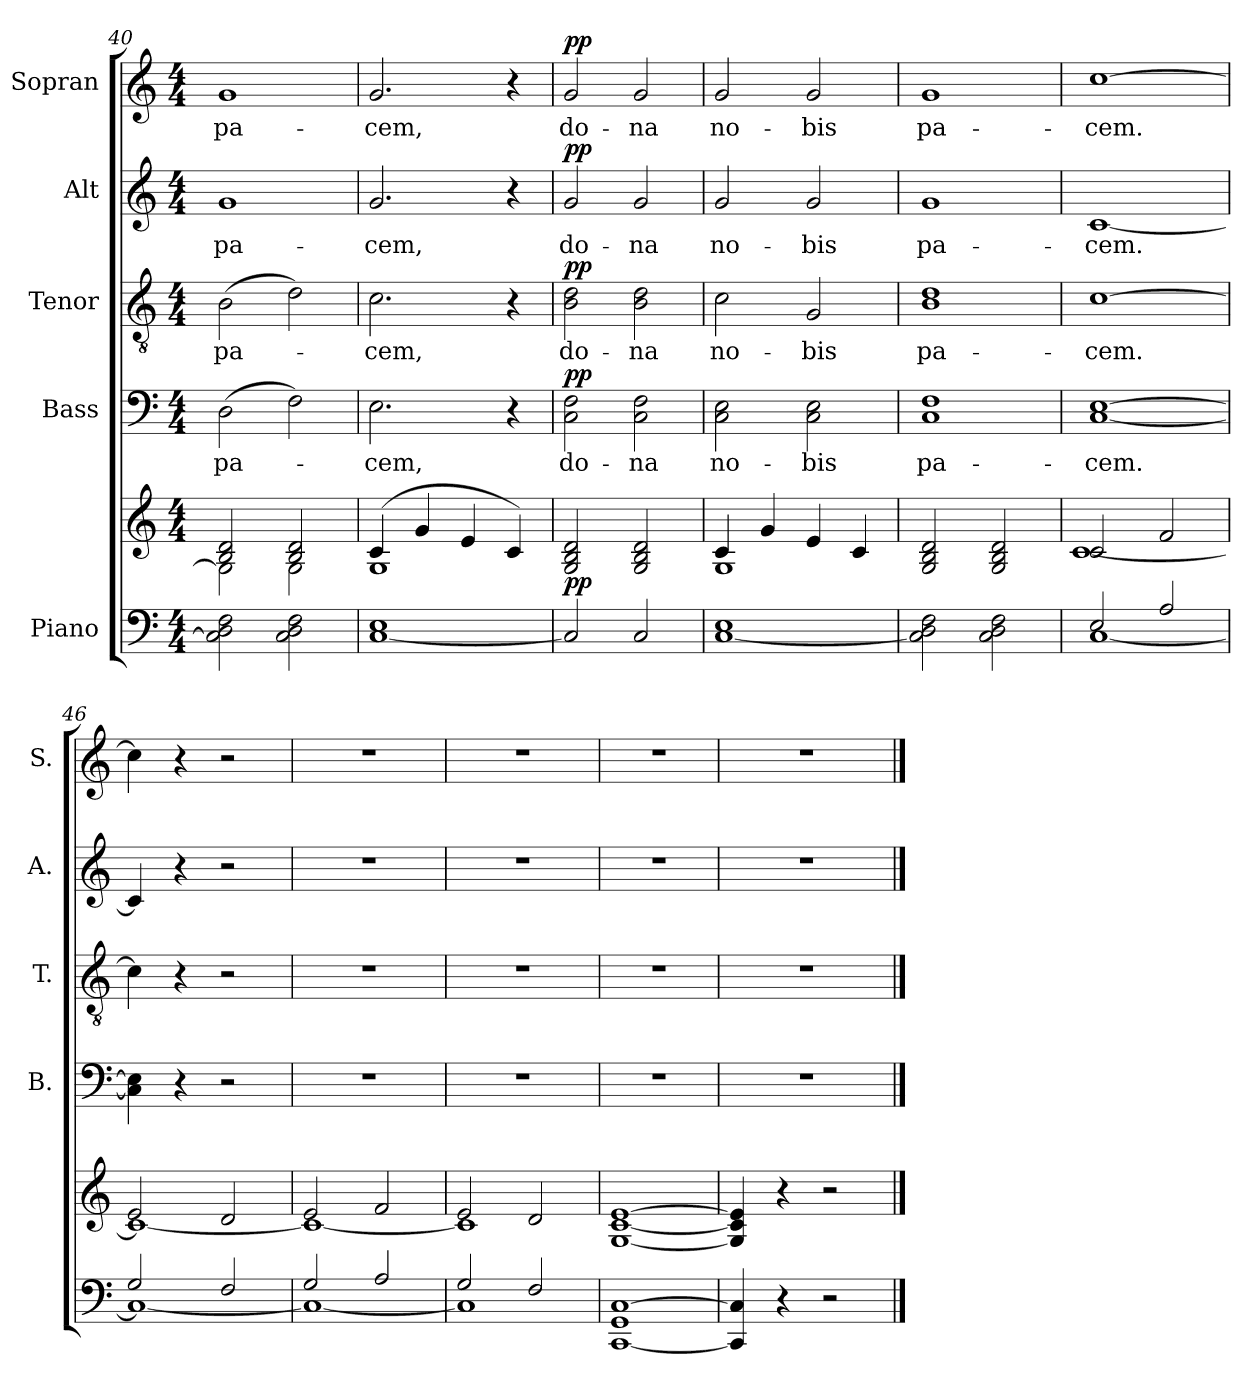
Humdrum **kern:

**kern	**kern	**dynam	**kern	**text	**dynam	**kern	**text	**dynam	**kern	**text	**dynam	**kern	**text	**dynam
*part5	*part5	*part5	*part4	*part4	*part4	*part3	*part3	*part3	*part2	*part2	*part2	*part1	*part1	*part1
*staff6	*staff5	*staff5/6	*staff4	*staff4	*staff4	*staff3	*staff3	*staff3	*staff2	*staff2	*staff2	*staff1	*staff1	*staff1
*I"Piano	*	*	*I"Bass	*	*	*I"Tenor	*	*	*I"Alt	*	*	*I"Sopran	*	*
*	*	*	*I'B.	*	*	*I'T.	*	*	*I'A.	*	*	*I'S.	*	*
!!LO:PB:g=z
*clefF4	*clefG2	*	*clefF4	*	*	*clefGv2	*	*	*clefG2	*	*	*clefG2	*	*
*k[]	*k[]	*	*k[]	*	*	*k[]	*	*	*k[]	*	*	*k[]	*	*
*M4/4	*M4/4	*	*M4/4	*	*	*M4/4	*	*	*M4/4	*	*	*M4/4	*	*
=40	=40	=40	=40	=40	=40	=40	=40	=40	=40	=40	=40	=40	=40	=40
*	*^	*	*	*	*	*	*	*	*	*	*	*	*	*
2C\] 2D\ 2F\	2B/ 2d/	2G\]	.	(>2D\	pa-	.	(>2B\	pa-	.	1g	pa-	.	1g	pa-	.
2C\ 2D\ 2F\	2B/ 2d/	2G\	.	2F\)	.	.	2d\)	.	.	.	.	.	.	.	.
=41	=41	=41	=41	=41	=41	=41	=41	=41	=41	=41	=41	=41	=41	=41	=41
[1C 1E	(>4c/	1G	.	2.E\	-cem,	.	2.c\	-cem,	.	2.g/	-cem,	.	2.g/	-cem,	.
.	4g/	.	.	.	.	.	.	.	.	.	.	.	.	.	.
.	4e/	.	.	.	.	.	.	.	.	.	.	.	.	.	.
.	4c/)	.	.	4r	.	.	4r	.	.	4r	.	.	4r	.	.
*	*v	*v	*	*	*	*	*	*	*	*	*	*	*	*	*
=42	=42	=42	=42	=42	=42	=42	=42	=42	=42	=42	=42	=42	=42	=42
!	!	!LO:DY:b	!	!	!LO:DY:a	!	!	!LO:DY:a	!	!	!LO:DY:a	!	!	!LO:DY:a
2C/]	2G/ 2B/ 2d/	pp	2C\ 2F\	do-	pp	2B\ 2d\	do-	pp	2g/	do-	pp	2g/	do-	pp
2C/	2G/ 2B/ 2d/	.	2C\ 2F\	-na	.	2B\ 2d\	-na	.	2g/	-na	.	2g/	-na	.
=43	=43	=43	=43	=43	=43	=43	=43	=43	=43	=43	=43	=43	=43	=43
*	*^	*	*	*	*	*	*	*	*	*	*	*	*	*
[1C 1E	4c/	1G	.	2C\ 2E\	no-	.	2c\	no-	.	2g/	no-	.	2g/	no-	.
.	4g/	.	.	.	.	.	.	.	.	.	.	.	.	.	.
.	4e/	.	.	2C\ 2E\	-bis	.	2G/	-bis	.	2g/	-bis	.	2g/	-bis	.
.	4c/	.	.	.	.	.	.	.	.	.	.	.	.	.	.
*	*v	*v	*	*	*	*	*	*	*	*	*	*	*	*	*
=44	=44	=44	=44	=44	=44	=44	=44	=44	=44	=44	=44	=44	=44	=44
2C\] 2D\ 2F\	2G/ 2B/ 2d/	.	1C 1F	pa-	.	1B 1d	pa-	.	1g	pa-	.	1g	pa-	.
2C\ 2D\ 2F\	2G/ 2B/ 2d/	.	.	.	.	.	.	.	.	.	.	.	.	.
!!LO:LB:g=z
=45	=45	=45	=45	=45	=45	=45	=45	=45	=45	=45	=45	=45	=45	=45
*^	*^	*	*	*	*	*	*	*	*	*	*	*	*	*
2E/	[1C	2c/	[1c	.	[1C [1E	-cem.	.	[1c	-cem.	.	[1c	-cem.	.	[1cc	-cem.	.
2A/	.	2f/	.	.	.	.	.	.	.	.	.	.	.	.	.	.
=46	=46	=46	=46	=46	=46	=46	=46	=46	=46	=46	=46	=46	=46	=46	=46	=46
2G/	1C_	2e/	1c_	.	4C\] 4E\]	.	.	4c\]	.	.	4c/]	.	.	4cc\]	.	.
.	.	.	.	.	4r	.	.	4r	.	.	4r	.	.	4r	.	.
2F/	.	2d/	.	.	2r	.	.	2r	.	.	2r	.	.	2r	.	.
=47	=47	=47	=47	=47	=47	=47	=47	=47	=47	=47	=47	=47	=47	=47	=47	=47
2G/	1C_	2e/	1c_	.	1r	.	.	1r	.	.	1r	.	.	1r	.	.
2A/	.	2f/	.	.	.	.	.	.	.	.	.	.	.	.	.	.
=48	=48	=48	=48	=48	=48	=48	=48	=48	=48	=48	=48	=48	=48	=48	=48	=48
2G/	1C]	2e/	1c]	.	1r	.	.	1r	.	.	1r	.	.	1r	.	.
2F/	.	2d/	.	.	.	.	.	.	.	.	.	.	.	.	.	.
*v	*v	*	*	*	*	*	*	*	*	*	*	*	*	*	*	*
*	*v	*v	*	*	*	*	*	*	*	*	*	*	*	*	*
=49	=49	=49	=49	=49	=49	=49	=49	=49	=49	=49	=49	=49	=49	=49
[1CC 1GG [1C	[1G [1c [1e	.	1r	.	.	1r	.	.	1r	.	.	1r	.	.
=50	=50	=50	=50	=50	=50	=50	=50	=50	=50	=50	=50	=50	=50	=50
4CC/] 4C/]	4G/] 4c/] 4e/]	.	1r	.	.	1r	.	.	1r	.	.	1r	.	.
4r	4r	.	.	.	.	.	.	.	.	.	.	.	.	.
2r	2r	.	.	.	.	.	.	.	.	.	.	.	.	.
==	==	==	==	==	==	==	==	==	==	==	==	==	==	==
*-	*-	*-	*-	*-	*-	*-	*-	*-	*-	*-	*-	*-	*-	*-
